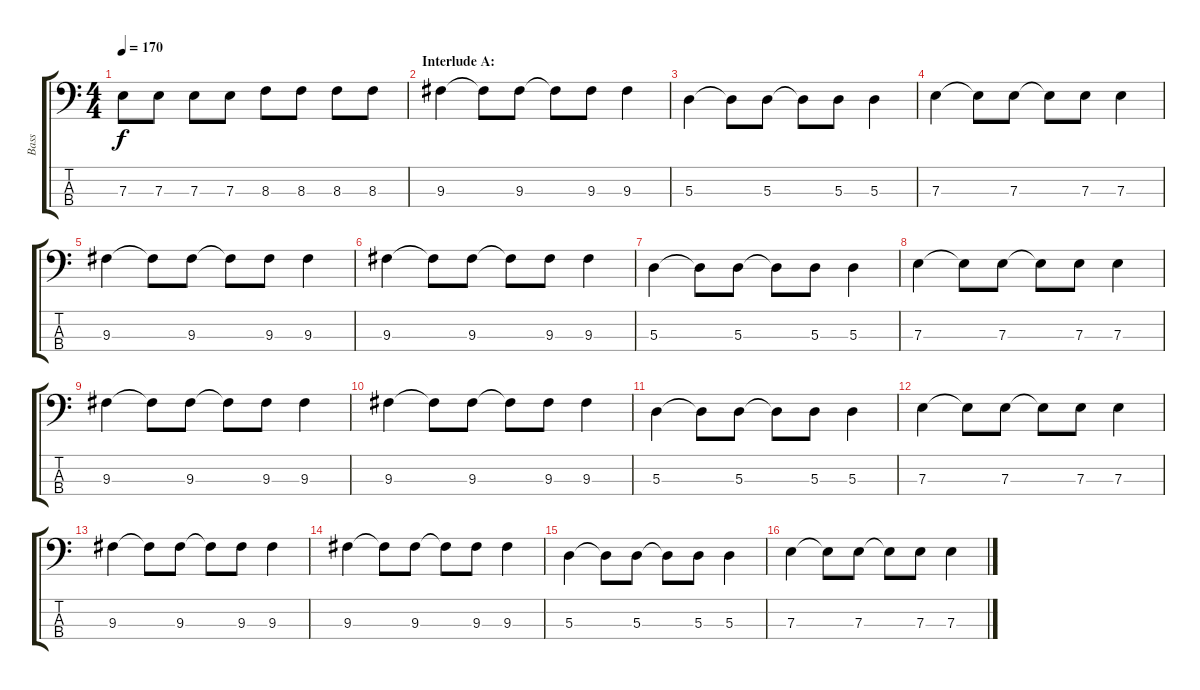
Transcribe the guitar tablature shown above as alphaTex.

\track ("Bass" "Bass") {instrument electricbasspick}
\staff {score tabs}
\tuning (G2 D2 A1 E1) {hide}
\ts (4 4)
\tempo 170
\clef f4
\ks c
7.3.8{dy f} 7.3.8 7.3.8 7.3.8 8.3.8 8.3.8 8.3.8 8.3.8 |
\section ("" "Interlude A:")
9.3.4 9.3{t}.8 9.3.8 9.3{t}.8 9.3.8 9.3.4 |
5.3.4 5.3{t}.8 5.3.8 5.3{t}.8 5.3.8 5.3.4 |
7.3.4 7.3{t}.8 7.3.8 7.3{t}.8 7.3.8 7.3.4 |
9.3.4 9.3{t}.8 9.3.8 9.3{t}.8 9.3.8 9.3.4 |
9.3.4 9.3{t}.8 9.3.8 9.3{t}.8 9.3.8 9.3.4 |
5.3.4 5.3{t}.8 5.3.8 5.3{t}.8 5.3.8 5.3.4 |
7.3.4 7.3{t}.8 7.3.8 7.3{t}.8 7.3.8 7.3.4 |
9.3.4 9.3{t}.8 9.3.8 9.3{t}.8 9.3.8 9.3.4 |
9.3.4 9.3{t}.8 9.3.8 9.3{t}.8 9.3.8 9.3.4 |
5.3.4 5.3{t}.8 5.3.8 5.3{t}.8 5.3.8 5.3.4 |
7.3.4 7.3{t}.8 7.3.8 7.3{t}.8 7.3.8 7.3.4 |
9.3.4 9.3{t}.8 9.3.8 9.3{t}.8 9.3.8 9.3.4 |
9.3.4 9.3{t}.8 9.3.8 9.3{t}.8 9.3.8 9.3.4 |
5.3.4 5.3{t}.8 5.3.8 5.3{t}.8 5.3.8 5.3.4 |
7.3.4 7.3{t}.8 7.3.8 7.3{t}.8 7.3.8 7.3.4
